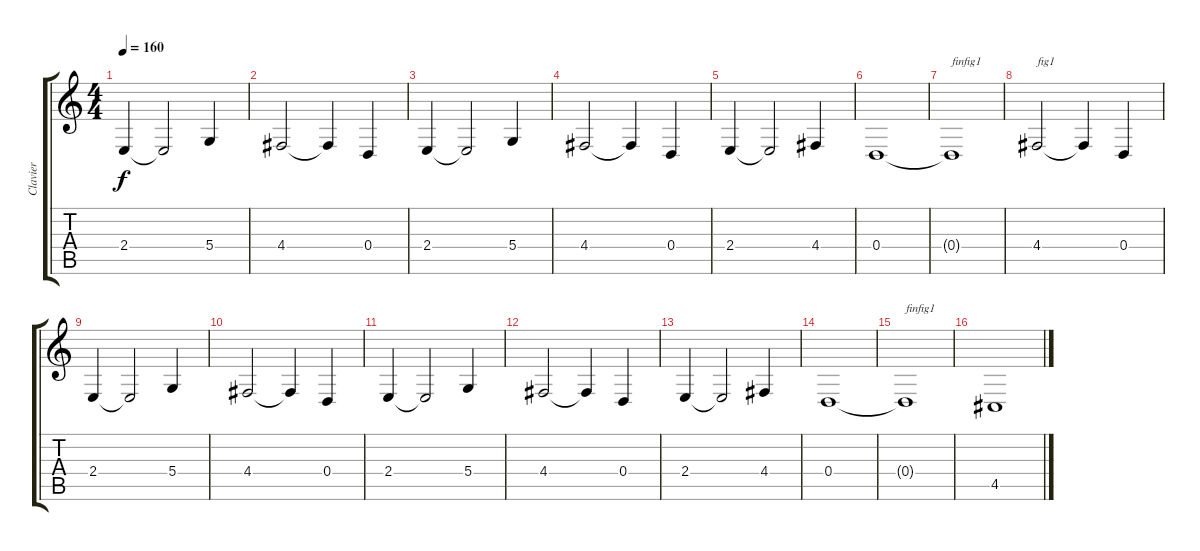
\track ("Clavier" "Clavier") {instrument synthbrass1}
\staff {score tabs}
\tuning (E4 B3 G3 D3 A2 E2) {hide}
\ts (4 4)
\tempo 160
\clef g2
\ks c
2.4.4{dy f} 2.4{t}.2 5.4.4 |
4.4.2 4.4{t}.4 0.4.4 |
2.4.4 2.4{t}.2 5.4.4 |
4.4.2 4.4{t}.4 0.4.4 |
2.4.4 2.4{t}.2 4.4.4 |
0.4.1 |
0.4{t}.1{txt "finfig1"} |
4.4.2{txt "fig1"} 4.4{t}.4 0.4.4 |
2.4.4 2.4{t}.2 5.4.4 |
4.4.2 4.4{t}.4 0.4.4 |
2.4.4 2.4{t}.2 5.4.4 |
4.4.2 4.4{t}.4 0.4.4 |
2.4.4 2.4{t}.2 4.4.4 |
0.4.1 |
0.4{t}.1{txt "finfig1"} |
4.5.1
